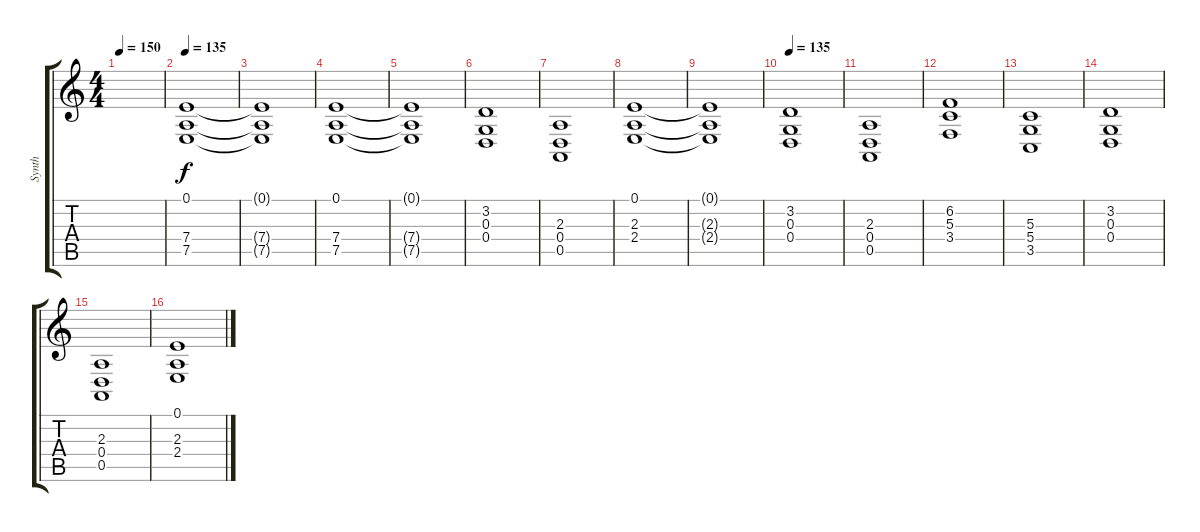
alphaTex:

\track ("Synth" "Synth") {instrument synthstrings1}
\staff {score tabs}
\tuning (E4 B3 G3 D3 A2 E2) {hide}
\ts (4 4)
\tempo 150
\clef g2
\ks c
|
\tempo 135
(0.1 7.4 7.5).1 |
(0.1{t} 7.4{t} 7.5{t}).1 |
(0.1 7.4 7.5).1 |
(0.1{t} 7.4{t} 7.5{t}).1 |
(3.2 0.3 0.4).1 |
(2.3 0.4 0.5).1 |
(0.1 2.3 2.4).1 |
(0.1{t} 2.3{t} 2.4{t}).1 |
\tempo 135
(3.2 0.3 0.4).1 |
(2.3 0.4 0.5).1 |
(6.2 5.3 3.4).1 |
(5.3 5.4 3.5).1 |
(3.2 0.3 0.4).1 |
(2.3 0.4 0.5).1 |
(0.1 2.3 2.4).1
